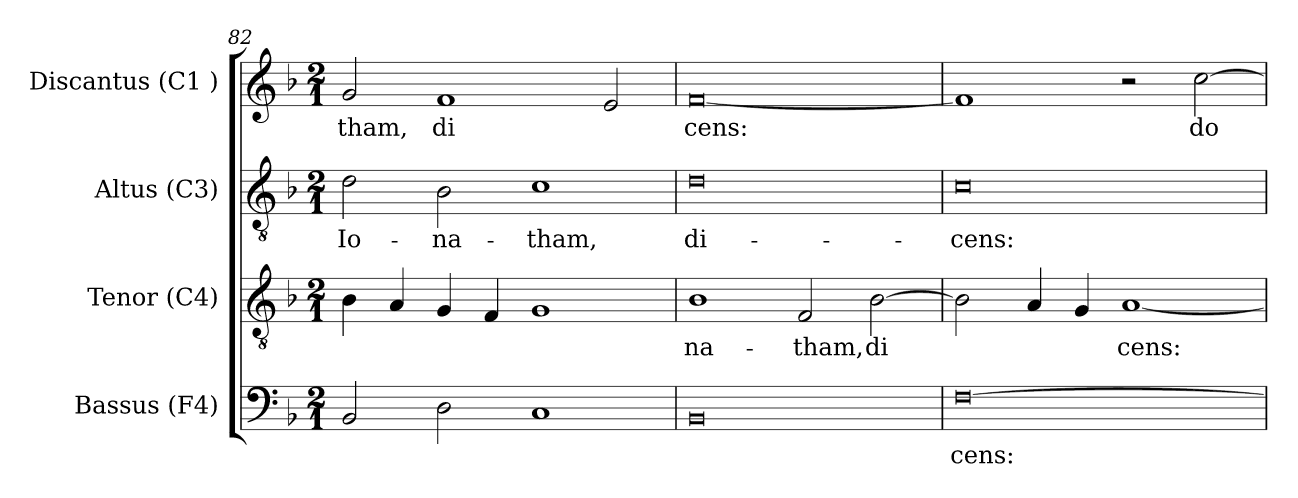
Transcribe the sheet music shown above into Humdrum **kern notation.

**kern	**text	**kern	**text	**kern	**text	**kern	**text
*part4	*part4	*part3	*part3	*part2	*part2	*part1	*part1
*staff4	*staff4	*staff3	*staff3	*staff2	*staff2	*staff1	*staff1
*I"Bassus (F4)	*	*I"Tenor (C4)	*	*I"Altus (C3)	*	*I"Discantus (C1 )	*
*I'B.	*	*I'T.	*	*I'A.	*	*I'D.	*
!!LO:PB:g=z
*clefF4	*	*clefGv2	*	*clefGv2	*	*clefG2	*
*k[b-]	*	*k[b-]	*	*k[b-]	*	*k[b-]	*
*F:	*	*F:	*	*F:	*	*F:	*
*M2/1	*	*M2/1	*	*M2/1	*	*M2/1	*
=82	=82	=82	=82	=82	=82	=82	=82
!	!LO:LY:b	!	!LO:LY:b:cj	!	!LO:LY:b:cj	!	!LO:LY:b:cj
2BB-/	--	4B-\	--	2d\	Io-	2g/	-tham,
!	!	!	!LO:LY:b:cj	!	!	!	!
.	.	4A/	--	.	.	.	.
!	!LO:LY:b	!	!LO:LY:b:cj	!	!LO:LY:b:cj	!	!LO:LY:b:cj
2D\	--	4G/	--	2B-\	-na-	1f	di-
!	!	!	!LO:LY:b:cj	!	!	!	!
.	.	4F/	--	.	.	.	.
!	!LO:LY:b	!	!LO:LY:b:cj	!	!LO:LY:b:cj	!	!
1C	--	1G	--	1c	-tham,	.	.
!	!	!	!	!	!	!	!LO:LY:b:cj
.	.	.	.	.	.	2e/	--
=83	=83	=83	=83	=83	=83	=83	=83
!	!LO:LY:b	!	!LO:LY:b:cj	!	!LO:LY:b:cj	!	!LO:LY:b:cj
0BB-	--	1B-	-na-	0d	di-	[<0f	-cens:
!	!	!	!LO:LY:b:cj	!	!	!	!
.	.	2F/	-tham,	.	.	.	.
!	!	!	!LO:LY:b:cj	!	!	!	!
.	.	[>2B-\	di-	.	.	.	.
=84	=84	=84	=84	=84	=84	=84	=84
!	!LO:LY:b	!	!LO:LY:b:cj	!	!LO:LY:b:cj	!	!LO:LY:b:cj
[>0F	-cens:	2B-\]	--	0c	-cens:	1f]	.
!	!	!	!LO:LY:b:cj	!	!	!	!
.	.	4A/	--	.	.	.	.
!	!	!	!LO:LY:b:cj	!	!	!	!
.	.	4G/	--	.	.	.	.
!	!	!	!LO:LY:b:cj	!	!	!	!
.	.	[<1A	-cens:	.	.	2r	.
!	!	!	!	!	!	!	!LO:LY:b:cj
.	.	.	.	.	.	[>2cc\	do-
=	=	=	=	=	=	=	=
*-	*-	*-	*-	*-	*-	*-	*-
